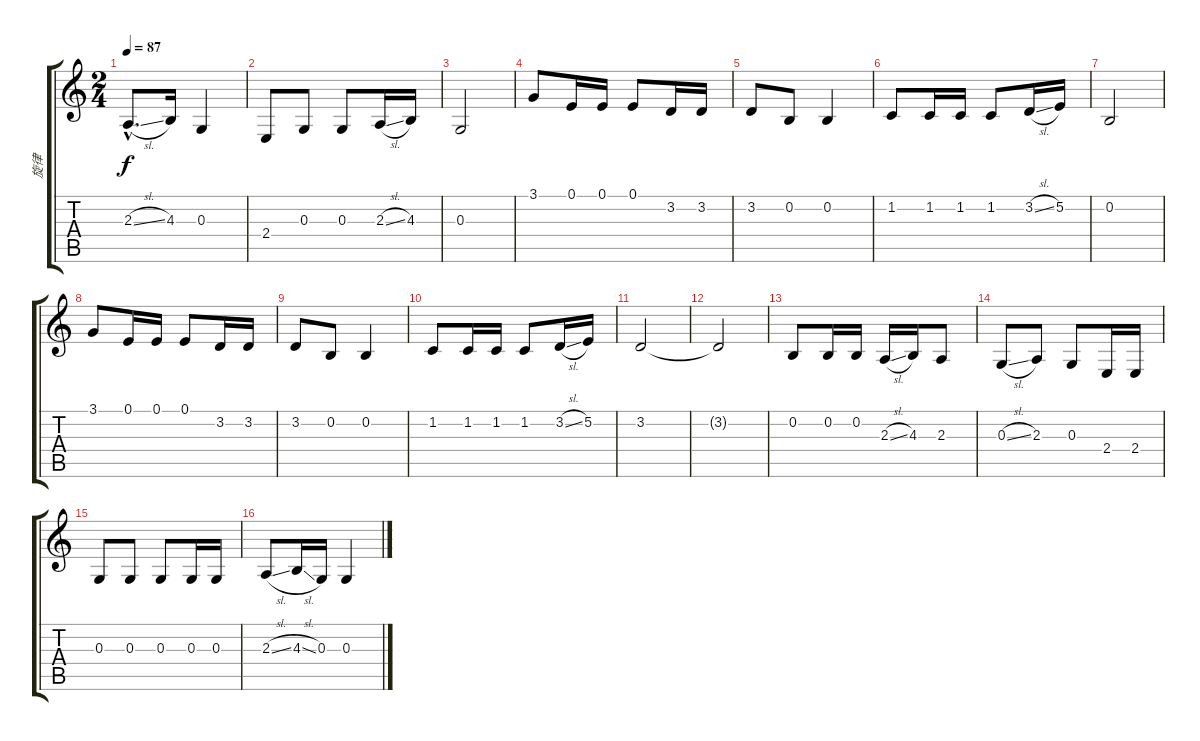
\track ("旋律" "旋律") {instrument trumpet}
\staff {score tabs}
\tuning (E4 B3 G3 D3 A2 E2) {hide}
\ts (2 4)
\tempo 87
\clef g2
\ks c
2.3{sl hac}.8{d dy f} 4.3.16 0.3.4 |
2.4.8 0.3.8 0.3.8 2.3{sl}.16 4.3.16 |
0.3.2 |
3.1.8 0.1.16 0.1.16 0.1.8 3.2.16 3.2.16 |
3.2.8 0.2.8 0.2.4 |
1.2.8 1.2.16 1.2.16 1.2.8 3.2{sl}.16 5.2.16 |
0.2.2 |
3.1.8 0.1.16 0.1.16 0.1.8 3.2.16 3.2.16 |
3.2.8 0.2.8 0.2.4 |
1.2.8 1.2.16 1.2.16 1.2.8 3.2{sl}.16 5.2.16 |
3.2.2 |
3.2{t}.2 |
0.2.8 0.2.16 0.2.16 2.3{sl}.16 4.3.16 2.3.8 |
0.3{sl}.8 2.3.8 0.3.8 2.4.16 2.4.16 |
0.3.8 0.3.8 0.3.8 0.3.16 0.3.16 |
2.3{sl}.8 4.3{sl}.16 0.3.16 0.3.4
